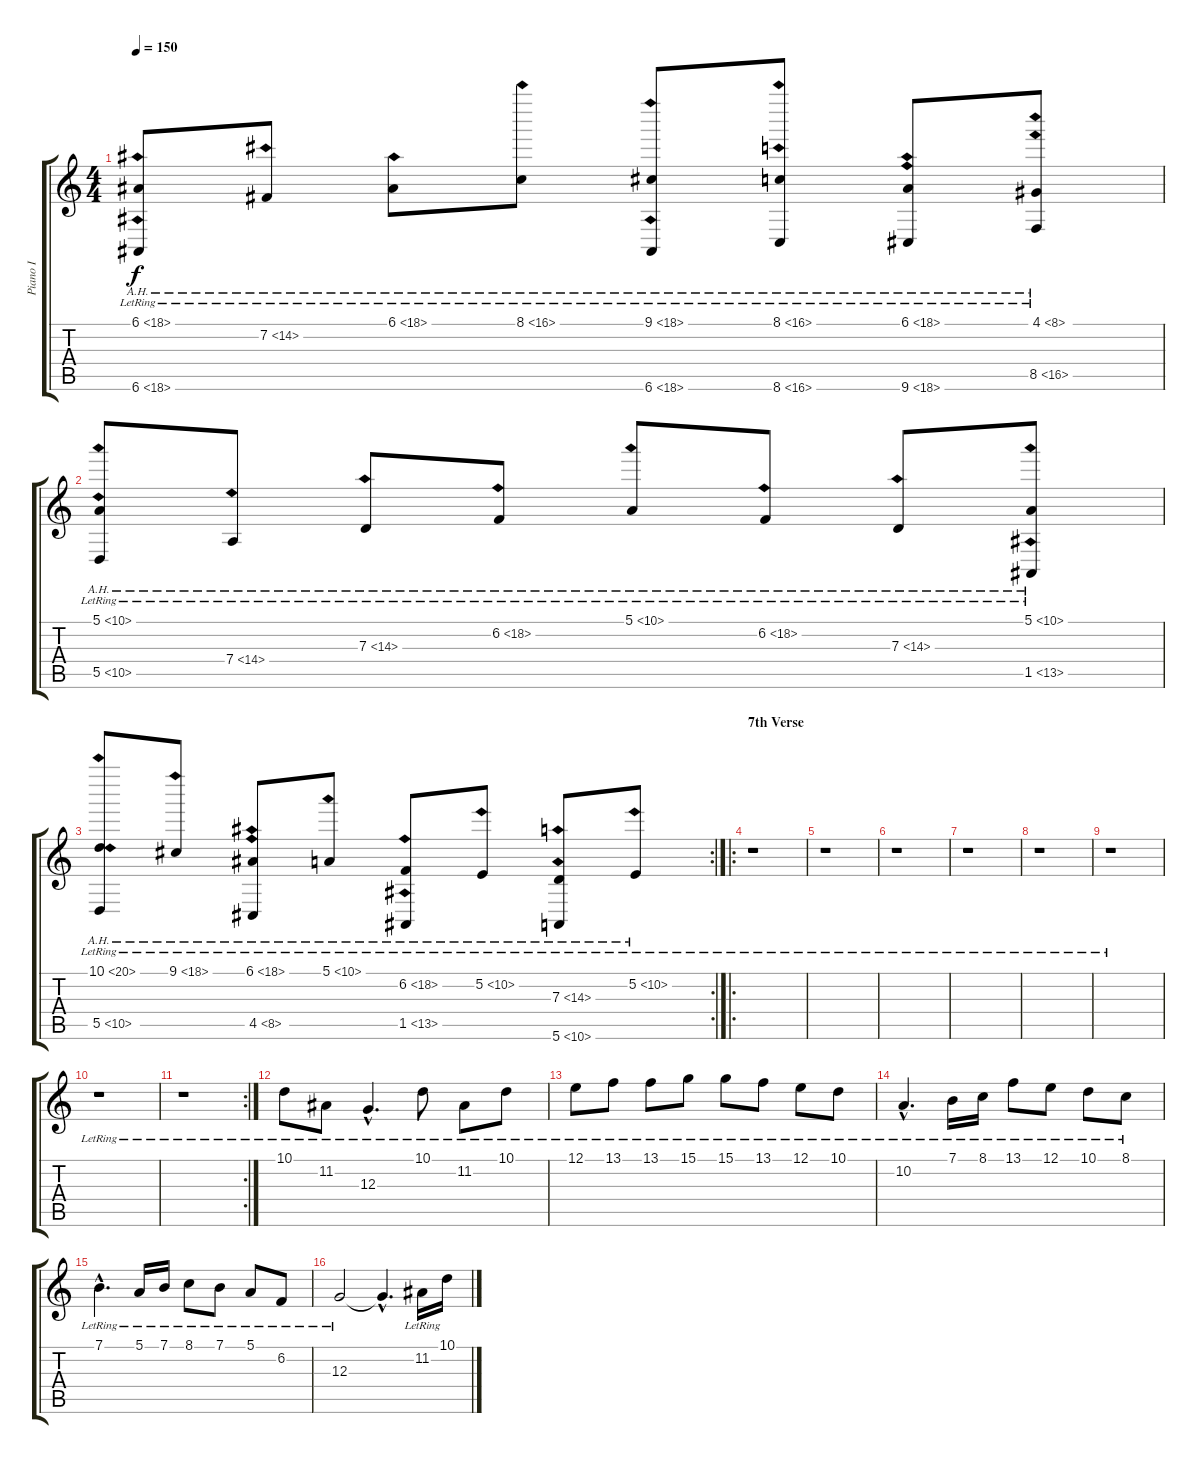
\track ("Piano I" "Piano I") {instrument acousticgrandpiano}
\staff {score tabs}
\tuning (E4 B3 G3 D3 A2 E2) {hide}
\ts (4 4)
\tempo 150
\clef g2
\ks c
(6.1{ah 12 lr} 6.6{ah 12 lr}).8{dy f} 7.2{ah 7 lr}.8 6.1{ah 12 lr}.8 8.1{ah 8 lr}.8 (9.1{ah 9 lr} 6.6{ah 12}).8 (8.1{ah 8 lr} 8.6{ah 8}).8 (6.1{ah 12 lr} 9.6{ah 9}).8 (4.1{ah 4 lr} 8.5{ah 8}).8 |
(5.1{ah 5 lr} 5.5{ah 5 lr}).8 7.4{ah 7 lr}.8 7.3{ah 7 lr}.8 6.2{ah 12 lr}.8 5.1{ah 5 lr}.8 6.2{ah 12 lr}.8 7.3{ah 7 lr}.8 (5.1{ah 5 lr} 1.5{ah 12}).8 |
\rc 2
(10.1{ah 10 lr} 5.5{ah 5 lr}).8 9.1{ah 9 lr}.8 (6.1{ah 12 lr} 4.5{ah 4 lr}).8 5.1{ah 5 lr}.8 (6.2{ah 12 lr} 1.5{ah 12 lr}).8 5.2{ah 5 lr}.8 (7.3{ah 7 lr} 5.6{ah 5 lr}).8 5.2{ah 5 lr}.8 |
\ro
\section ("" "7th Verse")
r.1 |
r.1 |
r.1 |
r.1 |
r.1 |
r.1 |
r.1 |
\rc 2
r.1 |
10.1{lr}.8{volume 16 balance 8} 11.2{lr}.8 12.3{hac lr}.4{d} 10.1{lr}.8 11.2{lr}.8 10.1{lr}.8 |
12.1{lr}.8 13.1{lr}.8 13.1{lr}.8 15.1{lr}.8 15.1{lr}.8 13.1{lr}.8 12.1{lr}.8 10.1{lr}.8 |
10.2{hac lr}.4{d} 7.1{lr}.16 8.1{lr}.16 13.1{lr}.8 12.1{lr}.8 10.1{lr}.8 8.1{lr}.8 |
7.1{hac lr}.4{d} 5.1{lr}.16 7.1{lr}.16 8.1{lr}.8 7.1{lr}.8 5.1{lr}.8 6.2{lr}.8 |
12.3{lr}.2 12.3{hac t}.4{d} 11.2{lr}.16 10.1{lr}.16
